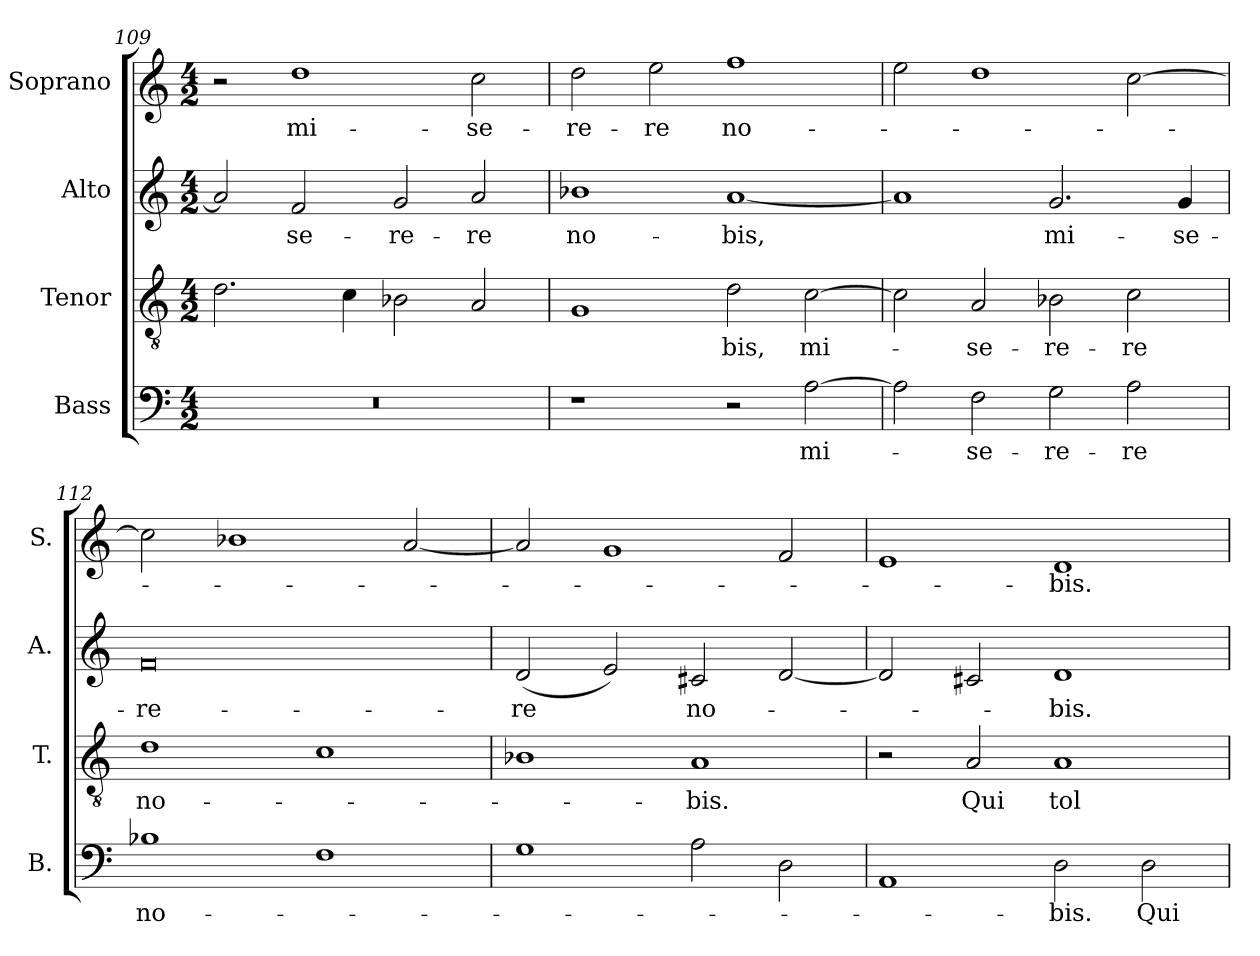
**kern	**text	**kern	**text	**kern	**text	**kern	**text
*part4	*part4	*part3	*part3	*part2	*part2	*part1	*part1
*staff4	*staff4	*staff3	*staff3	*staff2	*staff2	*staff1	*staff1
*I"Bass	*	*I"Tenor	*	*I"Alto	*	*I"Soprano	*
*I'B.	*	*I'T.	*	*I'A.	*	*I'S.	*
*clefF4	*	*clefGv2	*	*clefG2	*	*clefG2	*
*	*	*ITrd7c12	*	*	*	*	*
*k[]	*	*k[]	*	*k[]	*	*k[]	*
*C:	*	*C:	*	*C:	*	*C:	*
*M4/2	*	*M4/2	*	*M4/2	*	*M4/2	*
=109	=109	=109	=109	=109	=109	=109	=109
!LO:N:vis=1	!	!	!	!	!	!	!
0r	.	2.Di\	.	2ai/]	.	2r	.
!	!	!	!	!	!LO:LY:b:color=#000000	!	!
!	!	!	!	!	!	!	!LO:LY:b:color=#000000
.	.	.	.	2fi/	-se-	1ddi	mi-
.	.	4Ci\	.	.	.	.	.
!	!	!	!	!	!LO:LY:b:color=#000000	!	!
.	.	2BB-Xi\	.	2gi/	-re-	.	.
!	!	!	!	!	!LO:LY:b:color=#000000	!	!
!	!	!	!	!	!	!	!LO:LY:b:color=#000000
.	.	2AAi/	.	2ai/	-re	2cci\	-se-
=110	=110	=110	=110	=110	=110	=110	=110
!	!	!	!	!	!LO:LY:b:color=#000000	!	!
!	!	!	!	!	!	!	!LO:LY:b:color=#000000
1r	.	1GGi	.	1b-Xi	no-	2ddi\	-re-
!	!	!	!	!	!	!	!LO:LY:b:color=#000000
.	.	.	.	.	.	2eei\	-re
!	!	!	!LO:LY:b:color=#000000	!	!	!	!
!	!	!	!	!	!LO:LY:b:color=#000000	!	!
!	!	!	!	!	!	!	!LO:LY:b:color=#000000
2r	.	2Di\	-bis,	[1ai	-bis,	1ffi	no-
!	!LO:LY:b:color=#000000	!	!	!	!	!	!
!	!	!	!LO:LY:b:color=#000000	!	!	!	!
[2Ai\	mi-	[2Ci\	mi-	.	.	.	.
=111	=111	=111	=111	=111	=111	=111	=111
2Ai\]	.	2Ci\]	.	1ai]	.	2eei\	.
!	!LO:LY:b:color=#000000	!	!	!	!	!	!
!	!	!	!LO:LY:b:color=#000000	!	!	!	!
2Fi\	-se-	2AAi/	-se-	.	.	1ddi	.
!	!LO:LY:b:color=#000000	!	!	!	!	!	!
!	!	!	!LO:LY:b:color=#000000	!	!	!	!
!	!	!	!	!	!LO:LY:b:color=#000000	!	!
2Gi\	-re-	2BB-Xi\	-re-	2.gi/	mi-	.	.
!	!LO:LY:b:color=#000000	!	!	!	!	!	!
!	!	!	!LO:LY:b:color=#000000	!	!	!	!
2Ai\	-re	2Ci\	-re	.	.	[2cci\	.
!	!	!	!	!	!LO:LY:b:color=#000000	!	!
.	.	.	.	4gi/	-se-	.	.
=112	=112	=112	=112	=112	=112	=112	=112
!	!LO:LY:b:color=#000000	!	!	!	!	!	!
!	!	!	!LO:LY:b:color=#000000	!	!	!	!
!	!	!	!	!	!LO:LY:b:color=#000000	!	!
1B-Xi	no-	1Di	no-	0fi	-re-	2cci\]	.
.	.	.	.	.	.	1b-Xi	.
1Fi	.	1Ci	.	.	.	.	.
.	.	.	.	.	.	[2ai/	.
=113	=113	=113	=113	=113	=113	=113	=113
!	!	!	!	!	!LO:LY:b:color=#000000	!	!
1Gi	.	1BB-Xi	.	(2di/	-re	2ai/]	.
.	.	.	.	2ei/)	.	1gi	.
!	!	!	!LO:LY:b:color=#000000	!	!	!	!
!	!	!	!	!	!LO:LY:b:color=#000000	!	!
2Ai\	.	1AAi	-bis.	2c#Xi/	no-	.	.
2Di\	.	.	.	[2di/	.	2fi/	.
!!LO:LB:g=z
=114	=114	=114	=114	=114	=114	=114	=114
1AAi	.	2r	.	2di/]	.	1ei	.
!	!	!	!LO:LY:b:color=#000000	!	!	!	!
.	.	2AAi/	Qui	2c#Xi/	.	.	.
!	!LO:LY:b:color=#000000	!	!	!	!	!	!
!	!	!	!LO:LY:b:color=#000000	!	!	!	!
!	!	!	!	!	!LO:LY:b:color=#000000	!	!
!	!	!	!	!	!	!	!LO:LY:b:color=#000000
2Di\	-bis.	1AAi	tol-	1di	-bis.	1di	-bis.
!	!LO:LY:b:color=#000000	!	!	!	!	!	!
2Di\	Qui	.	.	.	.	.	.
=	=	=	=	=	=	=	=
*-	*-	*-	*-	*-	*-	*-	*-
